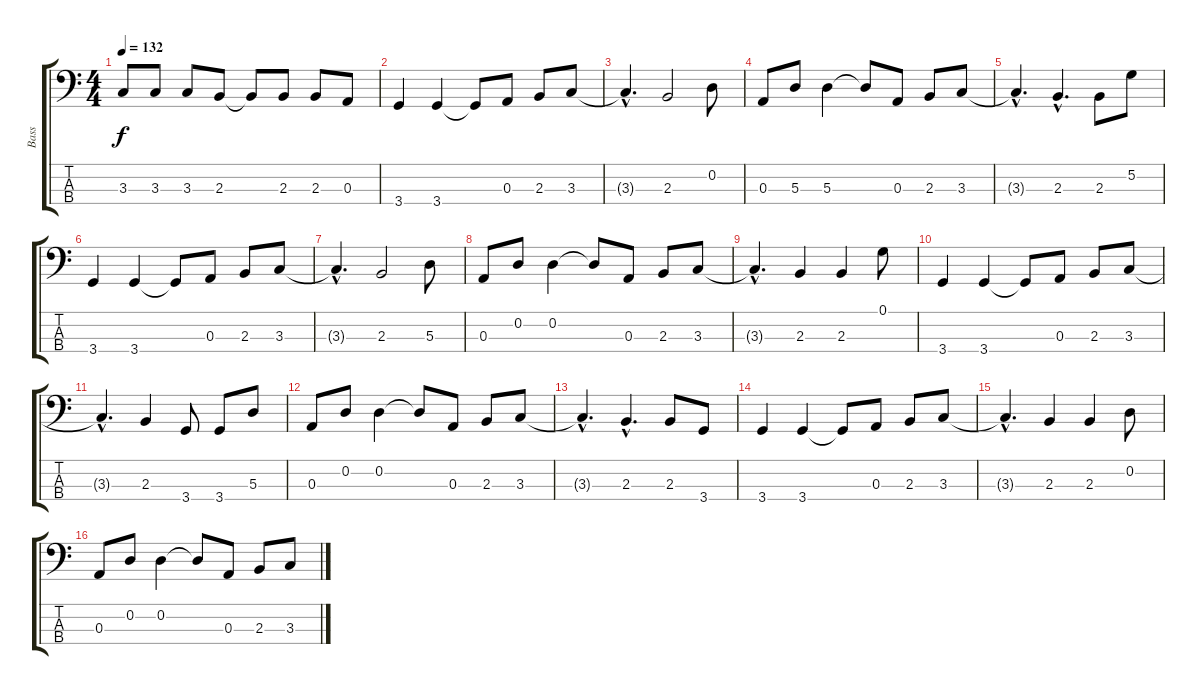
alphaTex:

\track ("Bass" "Bass") {instrument electricbasspick}
\staff {score tabs}
\tuning (G2 D2 A1 E1) {hide}
\ts (4 4)
\tempo 132
\clef f4
\ks c
3.3{t}.8{dy f} 3.3.8 3.3.8 2.3.8 2.3{t}.8 2.3.8 2.3.8 0.3.8 |
3.4.4 3.4.4 3.4{t}.8 0.3.8 2.3.8 3.3.8 |
3.3{hac t}.4{d} 2.3.2 0.2.8 |
0.3.8 5.3.8 5.3.4 5.3{t}.8 0.3.8 2.3.8 3.3.8 |
3.3{hac t}.4{d} 2.3{hac}.4{d} 2.3.8 5.2.8 |
3.4.4 3.4.4 3.4{t}.8 0.3.8 2.3.8 3.3.8 |
3.3{hac t}.4{d} 2.3.2 5.3.8 |
0.3.8 0.2.8 0.2.4 0.2{t}.8 0.3.8 2.3.8 3.3.8 |
3.3{hac t}.4{d} 2.3.4 2.3.4 0.1.8 |
3.4.4 3.4.4 3.4{t}.8 0.3.8 2.3.8 3.3.8 |
3.3{hac t}.4{d} 2.3.4 3.4.8 3.4.8 5.3.8 |
0.3.8 0.2.8 0.2.4 0.2{t}.8 0.3.8 2.3.8 3.3.8 |
3.3{hac t}.4{d} 2.3{hac}.4{d} 2.3.8 3.4.8 |
3.4.4 3.4.4 3.4{t}.8 0.3.8 2.3.8 3.3.8 |
3.3{hac t}.4{d} 2.3.4 2.3.4 0.2.8 |
0.3.8 0.2.8 0.2.4 0.2{t}.8 0.3.8 2.3.8 3.3.8
